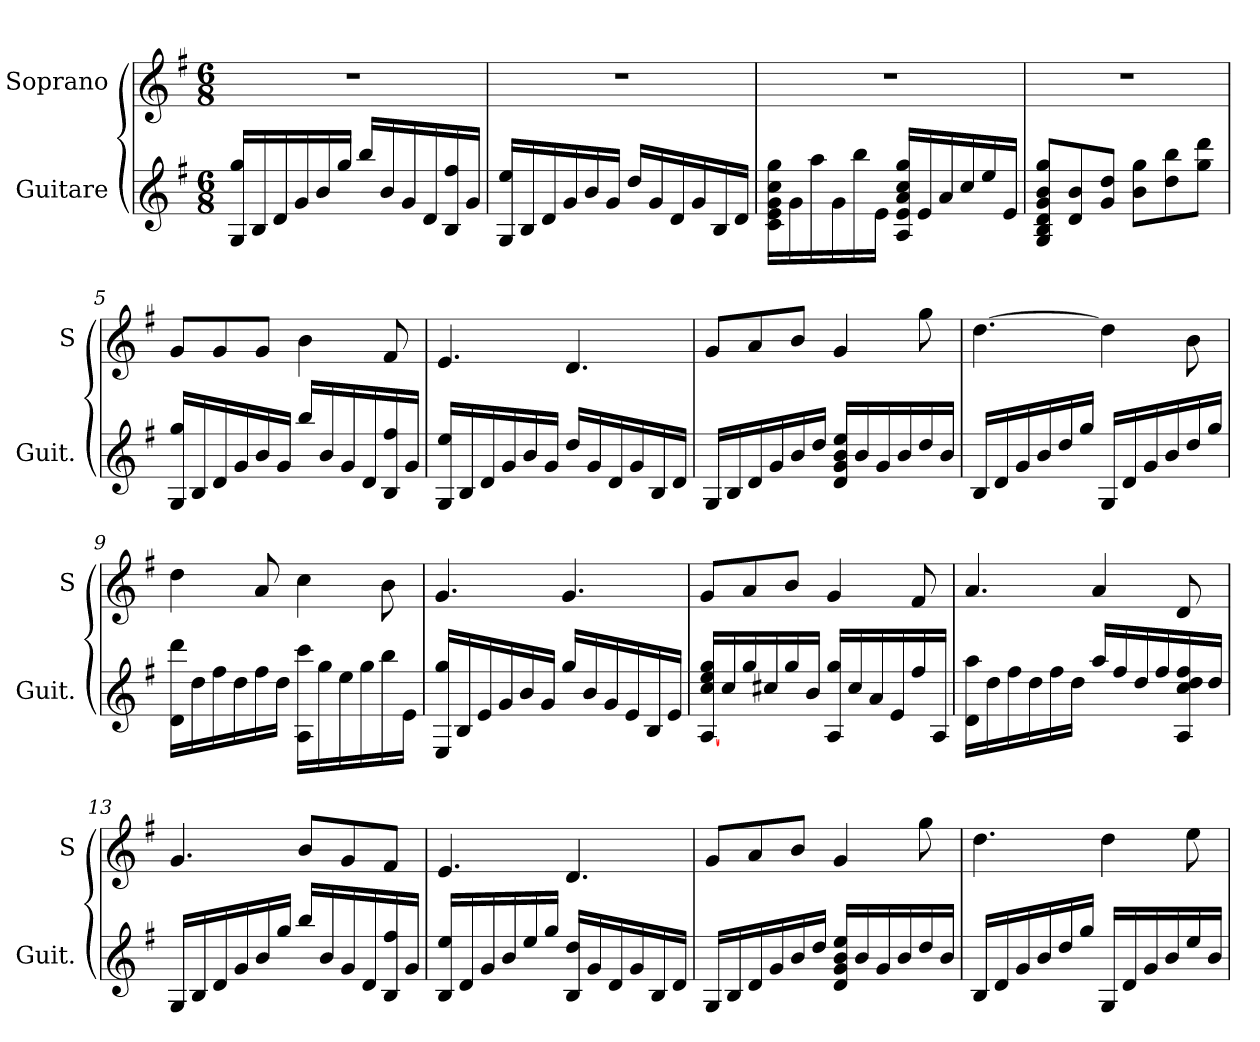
**kern	**kern
*part2	*part1
*staff2	*staff1
*I"Guitare	*I"Soprano
*I'Guit.	*I'S
*clefG2	*clefG2
*ITrd7c12	*
*k[f#]	*k[f#]
*G:	*G:
*M6/8	*M6/8
=1	=1
16GG/ 16g/LL	2.r
16BB/	.
16D/	.
16G/	.
16B/	.
16g/JJ	.
16b/LL	.
16B/	.
16G/	.
16D/	.
16BB/ 16f#/	.
16G/JJ	.
=2	=2
16GG/ 16e/LL	2.r
16BB/	.
16D/	.
16G/	.
16B/	.
16G/JJ	.
16d/LL	.
16G/	.
16D/	.
16G/	.
16BB/	.
16D/JJ	.
=3	=3
16C\ 16E\ 16G\ 16c\ 16g\LL	2.r
16G\	.
16a\	.
16G\	.
16b\	.
16E\JJ	.
16AA/ 16E/ 16A/ 16c/ 16g/LL	.
16E/	.
16A/	.
16c/	.
16e/	.
16E/JJ	.
!!LO:LB:g=z
=4	=4
8GG/ 8BB/ 8D/ 8G/ 8B/ 8g/L	2.r
8D/ 8B/	.
8G/ 8d/J	.
8B\ 8g\L	.
8d\ 8b\	.
8g\ 8dd\J	.
=5	=5
16GG/ 16g/LL	8g/L
16BB/	.
16D/	8g/
16G/	.
16B/	8g/J
16G/JJ	.
16b/LL	4b\
16B/	.
16G/	.
16D/	.
16BB/ 16f#/	8f#/
16G/JJ	.
=6	=6
16GG/ 16e/LL	4.e/
16BB/	.
16D/	.
16G/	.
16B/	.
16G/JJ	.
16d/LL	4.d/
16G/	.
16D/	.
16G/	.
16BB/	.
16D/JJ	.
=7	=7
16GG/LL	8g/L
16BB/	.
16D/	8a/
16G/	.
16B/	8b/J
16d/JJ	.
16D/ 16G/ 16B/ 16e/LL	4g/
16B/	.
16G/	.
16B/	.
16d/	8gg\
16B/JJ	.
!!LO:LB:g=z
=8	=8
16BB/LL	[4.dd\
16D/	.
16G/	.
16B/	.
16d/	.
16g/JJ	.
16GG/LL	4dd\]
16D/	.
16G/	.
16B/	.
16d/	8b\
16g/JJ	.
=9	=9
16D\ 16dd\LL	4dd\
16d\	.
16f#\	.
16d\	.
16f#\	8a/
16d\JJ	.
16AA\ 16cc\LL	4cc\
16g\	.
16e\	.
16g\	.
16b\	8b\
16E\JJ	.
=10	=10
16EE/ 16g/LL	4.g/
16BB/	.
16E/	.
16G/	.
16B/	.
16G/JJ	.
16g/LL	4.g/
16B/	.
16G/	.
16E/	.
16BB/	.
16E/JJ	.
!!LO:LB:g=z
=11	=11
[16AA/ 16c/ 16e/ 16g/LL	8g/L
16c/	.
16g/	8a/
16c#X/	.
16g/	8b/J
16B/JJ	.
16AA/ 16g/LL	4g/
16c#/	.
16A/	.
16E/	.
16f#/	8f#/
16AA/JJ	.
=12	=12
16D\ 16a\LL	4.a/
16d\	.
16f#\	.
16d\	.
16f#\	.
16d\JJ	.
16a/LL	4a/
16f#/	.
16d/	.
16f#/	.
16AA/ 16c/ 16d/ 16f#/	8d/
16d/JJ	.
=13	=13
16GG/LL	4.g/
16BB/	.
16D/	.
16G/	.
16B/	.
16g/JJ	.
16b/LL	8b/L
16B/	.
16G/	8g/
16D/	.
16BB/ 16f#/	8f#/J
16G/JJ	.
!!LO:LB:g=z
=14	=14
16BB/ 16e/LL	4.e/
16D/	.
16G/	.
16B/	.
16e/	.
16g/JJ	.
16BB/ 16d/LL	4.d/
16G/	.
16D/	.
16G/	.
16BB/	.
16D/JJ	.
=15	=15
16GG/LL	8g/L
16BB/	.
16D/	8a/
16G/	.
16B/	8b/J
16d/JJ	.
16D/ 16G/ 16B/ 16e/LL	4g/
16B/	.
16G/	.
16B/	.
16d/	8gg\
16B/JJ	.
=16	=16
16BB/LL	4.dd\
16D/	.
16G/	.
16B/	.
16d/	.
16g/JJ	.
16GG/LL	4dd\
16D/	.
16G/	.
16B/	.
16e/	8ee\
16B/JJ	.
=	=
*-	*-
